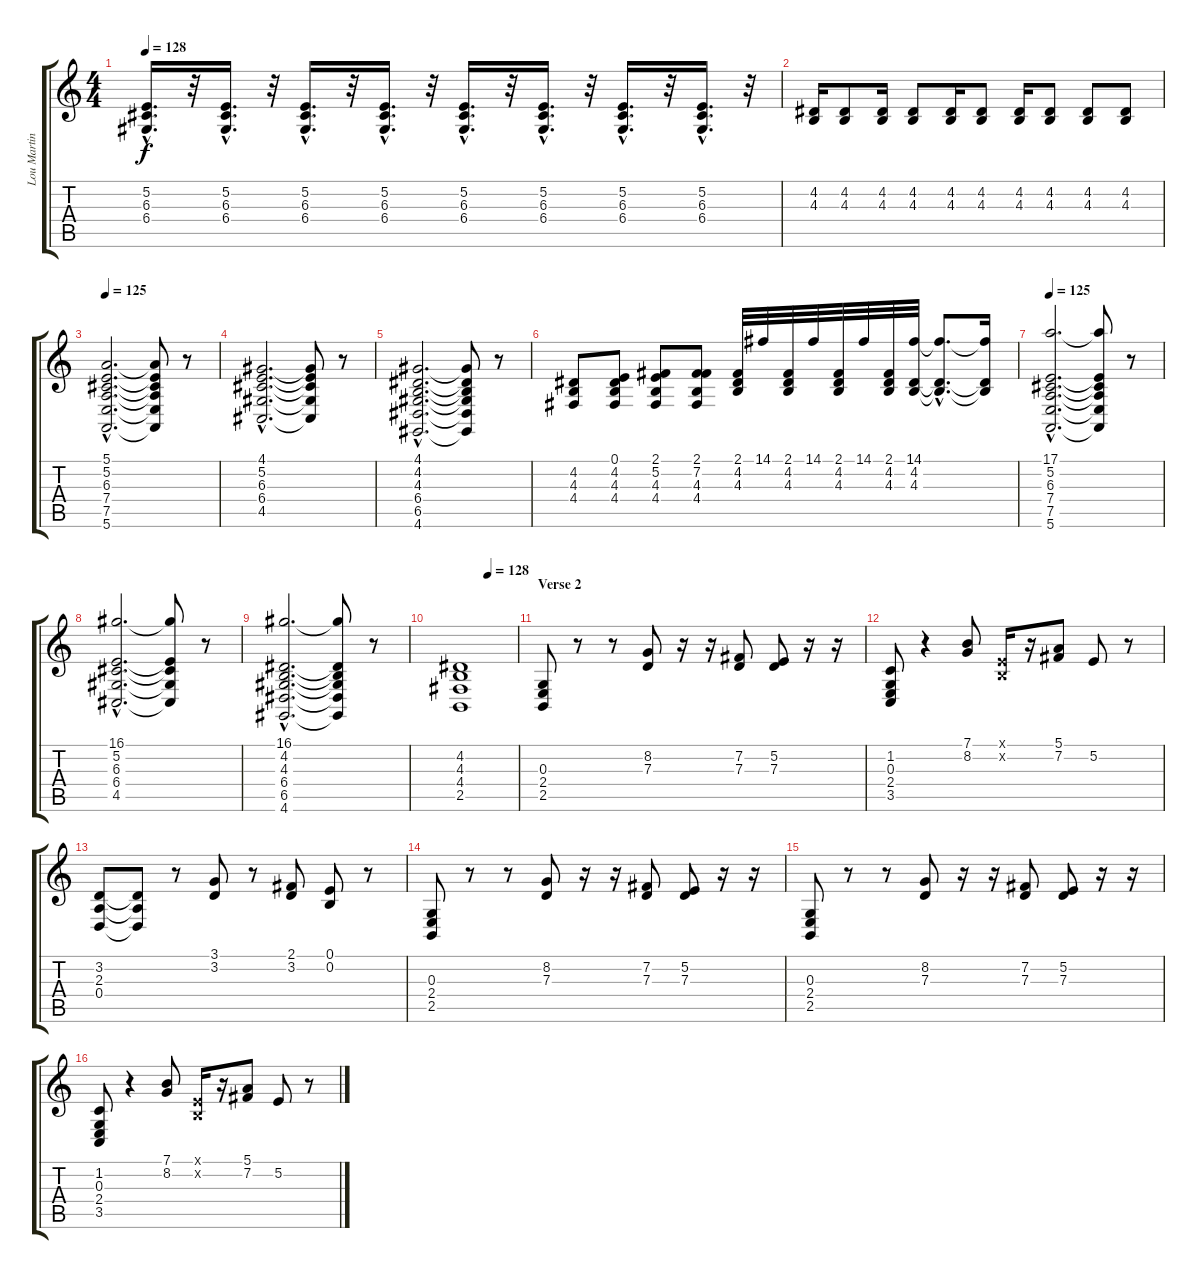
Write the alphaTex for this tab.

\track ("Lou Martin" "Lou Martin") {instrument drawbarorgan}
\staff {score tabs}
\tuning (E4 B3 G3 D3 A2 E2) {hide}
\ts (4 4)
\tempo 128
\clef g2
\ks c
(5.2{hac} 6.3{hac} 6.4{hac}).16{d dy f} r.32 (5.2{hac} 6.3{hac} 6.4{hac}).16{d} r.32 (5.2{hac} 6.3{hac} 6.4{hac}).16{d} r.32 (5.2{hac} 6.3{hac} 6.4{hac}).16{d} r.32 (5.2{hac} 6.3{hac} 6.4{hac}).16{d} r.32 (5.2{hac} 6.3{hac} 6.4{hac}).16{d} r.32 (5.2{hac} 6.3{hac} 6.4{hac}).16{d} r.32 (5.2{hac} 6.3{hac} 6.4{hac}).16{d} r.32 |
(4.2 4.3).16 (4.2 4.3).8 (4.2 4.3).16 (4.2 4.3).8 (4.2 4.3).16 (4.2 4.3).8 (4.2 4.3).16 (4.2 4.3).8 (4.2 4.3).8 (4.2 4.3).8 |
\tempo 125
(5.1{hac} 5.2{hac} 6.3{hac} 7.4{hac} 7.5{hac} 5.6{hac}).2{d} (5.1{t} 5.2{t} 6.3{t} 7.4{t} 7.5{t} 5.6{t}).8 r.8 |
(4.1{hac} 5.2{hac} 6.3{hac} 6.4{hac} 4.5{hac}).2{d} (4.1{t} 5.2{t} 6.3{t} 6.4{t} 4.5{t}).8 r.8 |
(4.1{hac} 4.2{hac} 4.3{hac} 6.4{hac} 6.5{hac} 4.6{hac}).2{d} (4.1{t} 4.2{t} 4.3{t} 6.4{t} 6.5{t} 4.6{t}).8 r.8 |
(4.2 4.3 4.4).8 (0.1 4.2 4.3 4.4).8 (2.1 5.2 4.3 4.4).8 (2.1 7.2 4.3 4.4).8 (2.1 4.2 4.3).32 14.1.32 (2.1 4.2 4.3).32 14.1.32 (2.1 4.2 4.3).32 14.1.32 (2.1 4.2 4.3).32 (14.1 4.2 4.3).32 (14.1{hac t} 4.2{hac t} 4.3{hac t}).8{d} (14.1{t} 4.2{t} 4.3{t}).16 |
\tempo 125
(17.1{hac} 5.2{hac} 6.3{hac} 7.4{hac} 7.5{hac} 5.6{hac}).2{d} (17.1{t} 5.2{t} 6.3{t} 7.4{t} 7.5{t} 5.6{t}).8 r.8 |
(16.1{hac} 5.2{hac} 6.3{hac} 6.4{hac} 4.5{hac}).2{d} (16.1{t} 5.2{t} 6.3{t} 6.4{t} 4.5{t}).8 r.8 |
(16.1{hac} 4.2{hac} 4.3{hac} 6.4{hac} 6.5{hac} 4.6{hac}).2{d} (16.1{t} 4.2{t} 4.3{t} 6.4{t} 6.5{t} 4.6{t}).8 r.8 |
\tempo (128 0.5)
(4.2 4.3 4.4 2.5).1 |
\section ("" "Verse 2")
(0.3 2.4 2.5).8{volume 16} r.8 r.8 (8.2 7.3).8 r.16 r.16 (7.2 7.3).8 (5.2 7.3).8 r.16 r.16 |
(1.2 0.3 2.4 3.5).8 r.4 (7.1 8.2).8 (0.1{x} 0.2{x}).16 r.16 (5.1 7.2).8 5.2.8 r.8 |
(3.2 2.3 0.4).8 (3.2{t} 2.3{t} 0.4{t}).8 r.8 (3.1 3.2).8 r.8 (2.1 3.2).8 (0.1 0.2).8 r.8 |
(0.3 2.4 2.5).8 r.8 r.8 (8.2 7.3).8 r.16 r.16 (7.2 7.3).8 (5.2 7.3).8 r.16 r.16 |
(0.3 2.4 2.5).8 r.8 r.8 (8.2 7.3).8 r.16 r.16 (7.2 7.3).8 (5.2 7.3).8 r.16 r.16 |
(1.2 0.3 2.4 3.5).8 r.4 (7.1 8.2).8 (0.1{x} 0.2{x}).16 r.16 (5.1 7.2).8 5.2.8 r.8
